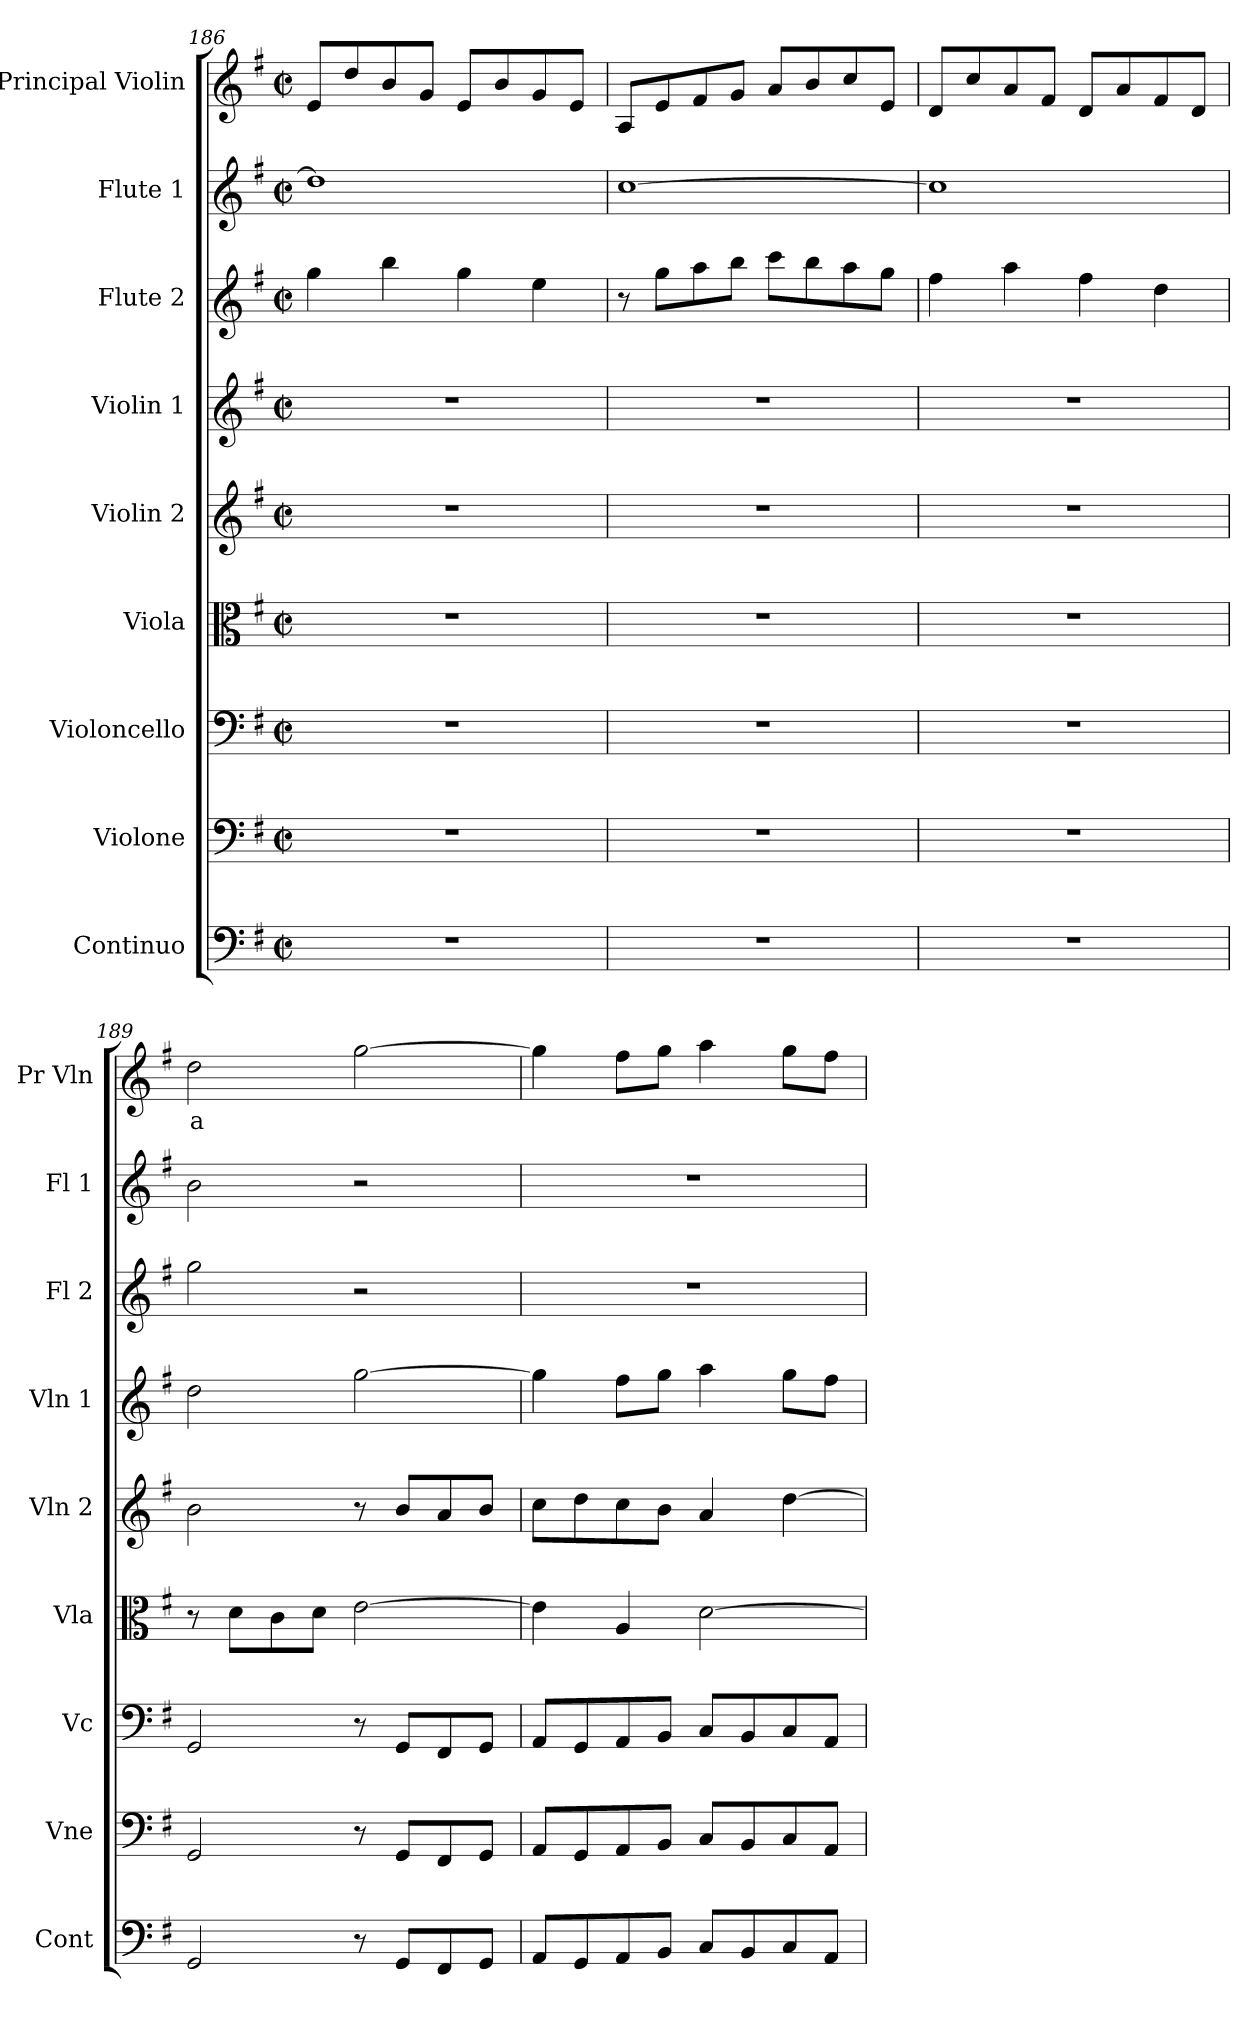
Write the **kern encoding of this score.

**kern	**kern	**kern	**kern	**kern	**kern	**kern	**kern	**kern	**text
*part9	*part8	*part7	*part6	*part5	*part4	*part3	*part2	*part1	*part1
*staff9	*staff8	*staff7	*staff6	*staff5	*staff4	*staff3	*staff2	*staff1	*staff1
*I"Continuo	*I"Violone	*I"Violoncello	*I"Viola	*I"Violin 2	*I"Violin 1	*I"Flute 2	*I"Flute 1	*I"Principal Violin	*
*I'Cont	*I'Vne	*I'Vc	*I'Vla	*I'Vln 2	*I'Vln 1	*I'Fl 2	*I'Fl 1	*I'Pr Vln	*
*clefF4	*clefF4	*clefF4	*clefC3	*clefG2	*clefG2	*clefG2	*clefG2	*clefG2	*
*	*ITrd7c12	*	*	*	*	*	*	*	*
*k[f#]	*k[f#]	*k[f#]	*k[f#]	*k[f#]	*k[f#]	*k[f#]	*k[f#]	*k[f#]	*
*M2/2	*M2/2	*M2/2	*M2/2	*M2/2	*M2/2	*M2/2	*M2/2	*M2/2	*
*met(c|)	*met(c|)	*met(c|)	*met(c|)	*met(c|)	*met(c|)	*met(c|)	*met(c|)	*met(c|)	*
=186	=186	=186	=186	=186	=186	=186	=186	=186	=186
1r	1r	1r	1r	1r	1r	4gg\	1dd]	8e/L	.
.	.	.	.	.	.	.	.	8dd/	.
.	.	.	.	.	.	4bb\	.	8b/	.
.	.	.	.	.	.	.	.	8g/J	.
.	.	.	.	.	.	4gg\	.	8e/L	.
.	.	.	.	.	.	.	.	8b/	.
.	.	.	.	.	.	4ee\	.	8g/	.
.	.	.	.	.	.	.	.	8e/J	.
=187	=187	=187	=187	=187	=187	=187	=187	=187	=187
1r	1r	1r	1r	1r	1r	8r	[1cc	8A/L	.
.	.	.	.	.	.	8gg\L	.	8e/	.
.	.	.	.	.	.	8aa\	.	8f#/	.
.	.	.	.	.	.	8bb\J	.	8g/J	.
.	.	.	.	.	.	8ccc\L	.	8a/L	.
.	.	.	.	.	.	8bb\	.	8b/	.
.	.	.	.	.	.	8aa\	.	8cc/	.
.	.	.	.	.	.	8gg\J	.	8e/J	.
=188	=188	=188	=188	=188	=188	=188	=188	=188	=188
1r	1r	1r	1r	1r	1r	4ff#\	1cc]	8d/L	.
.	.	.	.	.	.	.	.	8cc/	.
.	.	.	.	.	.	4aa\	.	8a/	.
.	.	.	.	.	.	.	.	8f#/J	.
.	.	.	.	.	.	4ff#\	.	8d/L	.
.	.	.	.	.	.	.	.	8a/	.
.	.	.	.	.	.	4dd\	.	8f#/	.
.	.	.	.	.	.	.	.	8d/J	.
=189	=189	=189	=189	=189	=189	=189	=189	=189	=189
!	!	!	!	!	!	!	!	!	!LO:LY:b:color=#FF0000
2GG/	2GGG/	2GG/	8r	2b\	2dd\	2gg\	2b\	2dd\	a
.	.	.	8d\L	.	.	.	.	.	.
.	.	.	8c\	.	.	.	.	.	.
.	.	.	8d\J	.	.	.	.	.	.
8r	8r	8r	[2e\	8r	[2gg\	2r	2r	[2gg\	.
8GG/L	8GGG/L	8GG/L	.	8b/L	.	.	.	.	.
8FF#/	8FFF#/	8FF#/	.	8a/	.	.	.	.	.
8GG/J	8GGG/J	8GG/J	.	8b/J	.	.	.	.	.
=190	=190	=190	=190	=190	=190	=190	=190	=190	=190
8AA/L	8AAA/L	8AA/L	4e\]	8cc\L	4gg\]	1r	1r	4gg\]	.
8GG/	8GGG/	8GG/	.	8dd\	.	.	.	.	.
8AA/	8AAA/	8AA/	4A/	8cc\	8ff#\L	.	.	8ff#\L	.
8BB/J	8BBB/J	8BB/J	.	8b\J	8gg\J	.	.	8gg\J	.
8C/L	8CC/L	8C/L	[2d\	4a/	4aa\	.	.	4aa\	.
8BB/	8BBB/	8BB/	.	.	.	.	.	.	.
8C/	8CC/	8C/	.	[4dd\	8gg\L	.	.	8gg\L	.
8AA/J	8AAA/J	8AA/J	.	.	8ff#\J	.	.	8ff#\J	.
=	=	=	=	=	=	=	=	=	=
*-	*-	*-	*-	*-	*-	*-	*-	*-	*-
